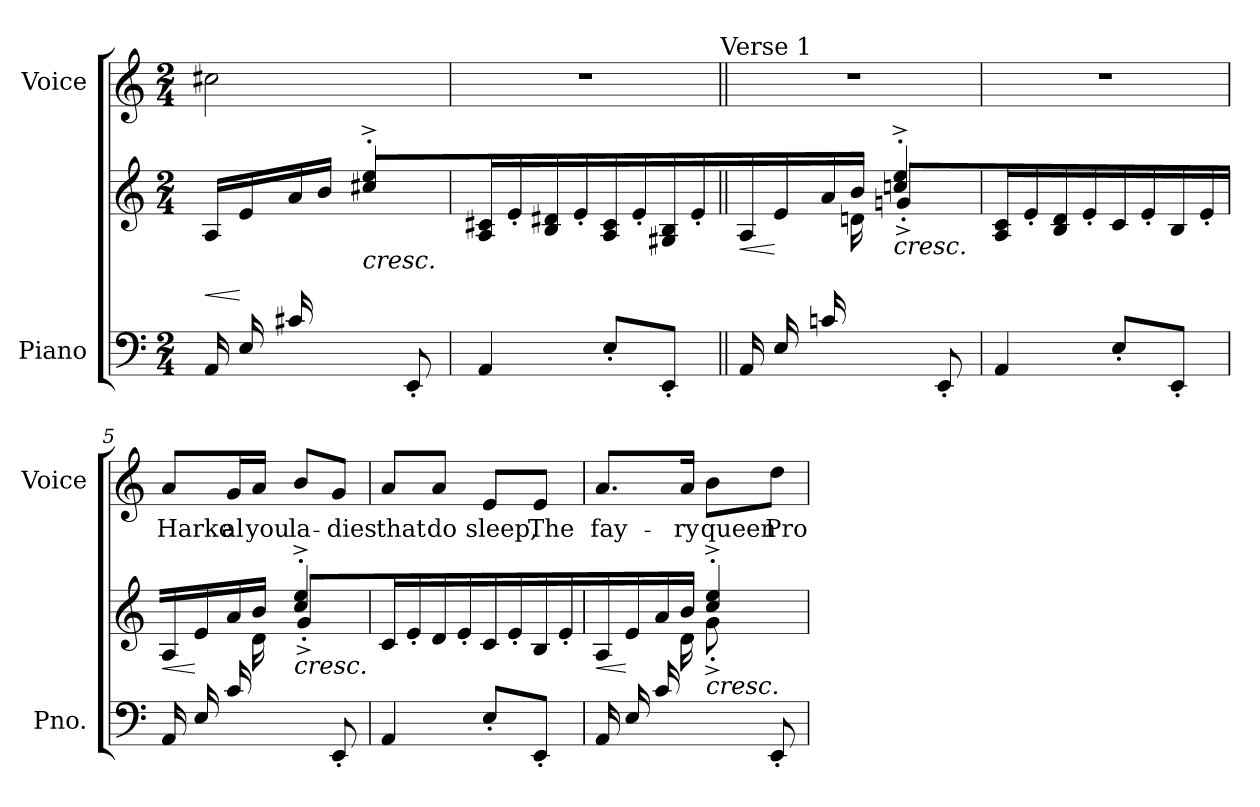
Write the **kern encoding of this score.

**kern	**kern	**dynam	**kern	**text
*part2	*part2	*part2	*part1	*part1
*staff3	*staff2	*staff2/3	*staff1	*staff1
*I"Piano	*	*	*I"Voice	*
*I'Pno.	*	*	*I'Voice	*
!!LO:PB:g=z
*clefF4	*clefG2	*	*clefG2	*
*k[]	*k[]	*	*k[]	*
*a:	*a:	*	*a:	*
*M2/4	*M2/4	*	*M2/4	*
=1	=1	=1	=1	=1
!	!	!LO:HP:b	!	!
*	*^	*	*	*
16AAi/LL	16Ai/LL	8.ryy	<	2cc#Xi\	.
16Ei/	16ei/	.	[ [	.	.
16c#Xi/	16ai/	.	.	.	.
8.ryy	16bi/JJ	16d#Xi\JJ	.	.	.
!	!	!	!LO:HP:b	!	!
.	4cc#Xi/'^ 4eei'^	8g#X'^i\L	<	.	.
8EE'i/J	.	8ryy	.	.	.
=2	=2	=2	=2	=2	=2
!	!	!	!	!LO:N:vis=1	!
*	*v	*v	*	*	*
4AAi/	16Ai/ 16c#XiLL	.	2r	.
.	16e'i/	.	.	.
.	16Bi/ 16d#Xi	.	.	.
.	16e'i/JJ	.	.	.
8E'i/L	16Ai/ 16c#iLL	.	.	.
.	16e'i/	.	.	.
8EE'i/J	16G#Xi/ 16Bi	.	.	.
.	16e'i/JJ	.	.	.
!	!	!	!LO:TX:a:t=Verse 1	!
=3||	=3||	=3||	=3||	=3||
!	!	!LO:HP:b	!LO:N:vis=1	!
*	*^	*	*	*
16AAi/LL	16Ai/LL	8.ryy	<	2r	.
16Ei/	16ei/	.	[ [	.	.
16cni/	16ai/	.	.	.	.
8.ryy	16bi/JJ	16dni\JJ	.	.	.
!	!	!	!LO:HP:b	!	!
.	4ccni/'^ 4eei'^	8gn'^i\L	<	.	.
8EE'i/J	.	8ryy	.	.	.
!!LO:LB:g=z
=4	=4	=4	=4	=4	=4
!	!	!	!	!LO:N:vis=1	!
*	*v	*v	*	*	*
4AAi/	16Ai/ 16ciLL	.	2r	.
.	16e'i/	.	.	.
.	16Bi/ 16di	.	.	.
.	16e'i/JJ	.	.	.
8E'i/L	16ci/LL	.	.	.
.	16e'i/	.	.	.
8EE'i/J	16Bi/	.	.	.
.	16e'i/JJ	.	.	.
=5	=5	=5	=5	=5
!	!	!LO:HP:b	!	!
*	*^	*	*	*
!	!	!	!	!	!LO:LY:b:color=#000000
16AAi/LL	16Ai/LL	8.ryy	<	8ai/L	Harke
16Ei/	16ei/	.	[ [	.	.
!	!	!	!	!	!LO:LY:b:color=#000000
16ci/	16ai/	.	.	16gi/L	al
!	!	!	!	!	!LO:LY:b:color=#000000
8.ryy	16bi/JJ	16di\JJ	.	16ai/JJ	you
!	!	!	!LO:HP:b	!	!
!	!	!	!	!	!LO:LY:b:color=#000000
.	4cci/'^ 4eei'^	8g'^i\L	<	8bi/L	la-
!	!	!	!	!	!LO:LY:b:color=#000000
8EE'i/J	.	8ryy	.	8gi/J	-dies
*	*v	*v	*	*	*
=6	=6	=6	=6	=6
*	*^	*	*	*
!	!	!	!	!	!LO:LY:b:color=#000000
*	*v	*v	*	*	*
4AAi/	16ci/LL	.	8ai/L	that
.	16e'i/	.	.	.
!	!	!	!	!LO:LY:b:color=#000000
.	16di/	.	8ai/J	do
.	16e'i/JJ	.	.	.
!	!	!	!	!LO:LY:b:color=#000000
8E'i/L	16ci/LL	.	8ei/L	sleep,
.	16e'i/	.	.	.
!	!	!	!	!LO:LY:b:color=#000000
8EE'i/J	16Bi/	.	8ei/J	The
.	16e'i/JJ	.	.	.
!!LO:LB:g=z
=7	=7	=7	=7	=7
!	!	!LO:HP:b	!	!
*	*^	*	*	*
!	!	!	!	!	!LO:LY:b:color=#000000
16AAi/LL	16Ai/LL	8.ryy	<	8.ai/L	fay-
16Ei/	16ei/	.	[ [	.	.
16ci/	16ai/	.	.	.	.
!	!	!	!	!	!LO:LY:b:color=#000000
8.ryy	16bi/JJ	16di\JJ	.	16ai/Jk	-ry
!	!	!	!LO:HP:b	!	!
!	!	!	!	!	!LO:LY:b:color=#000000
.	4cci/'^ 4eei'^	8g'^i\L	<	8bi\L	queen
!	!	!	!	!	!LO:LY:b:color=#000000
8EE'i/J	.	8ryy	.	8ddi\J	Pro-
*	*v	*v	*	*	*
=	=	=	=	=
*-	*-	*-	*-	*-
